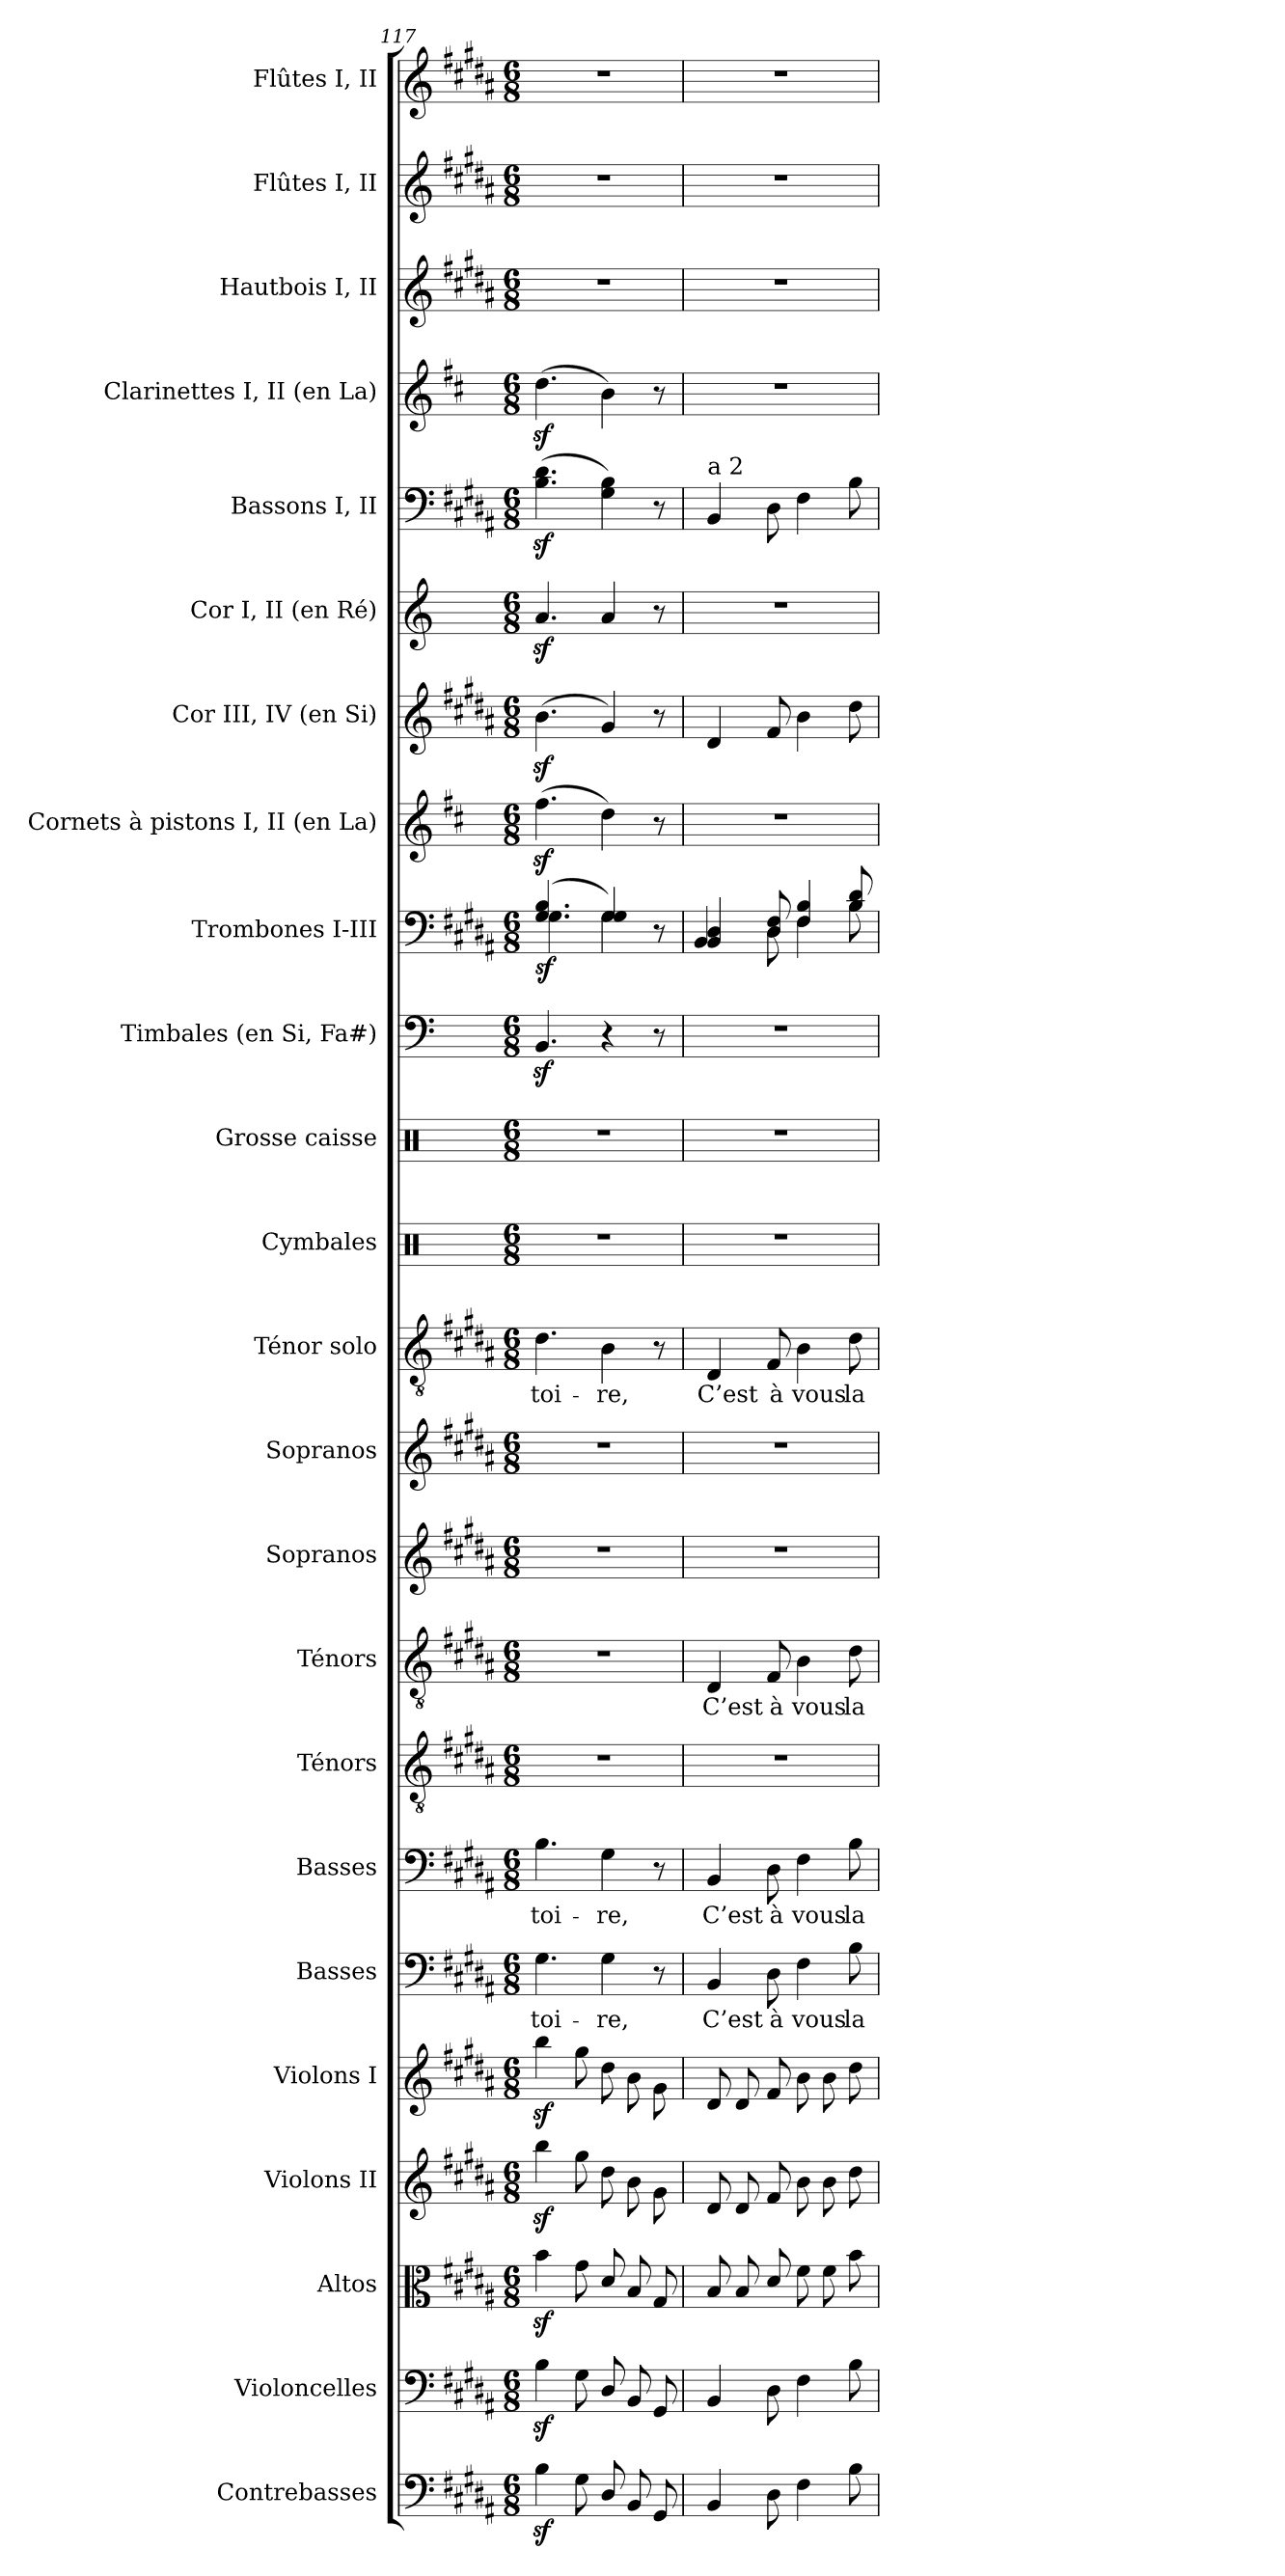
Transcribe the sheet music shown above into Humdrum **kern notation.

**kern	**kern	**kern	**kern	**kern	**kern	**text	**kern	**text	**kern	**kern	**text	**kern	**kern	**kern	**text	**kern	**kern	**kern	**kern	**dynam	**kern	**kern	**kern	**kern	**kern	**kern	**kern	**kern
*part24	*part23	*part22	*part21	*part20	*part19	*part19	*part18	*part18	*part17	*part16	*part16	*part15	*part14	*part13	*part13	*part12	*part11	*part10	*part9	*part9	*part8	*part7	*part6	*part5	*part4	*part3	*part2	*part1
*staff24	*staff23	*staff22	*staff21	*staff20	*staff19	*staff19	*staff18	*staff18	*staff17	*staff16	*staff16	*staff15	*staff14	*staff13	*staff13	*staff12	*staff11	*staff10	*staff9	*staff9	*staff8	*staff7	*staff6	*staff5	*staff4	*staff3	*staff2	*staff1
*I"Contrebasses	*I"Violoncelles	*I"Altos	*I"Violons II	*I"Violons I	*I"Basses	*	*I"Basses	*	*I"Ténors	*I"Ténors	*	*I"Sopranos	*I"Sopranos	*I"Ténor solo	*	*I"Cymbales	*I"Grosse caisse	*I"Timbales (en Si, Fa#)	*I"Trombones I-III	*	*I"Cornets à pistons I, II (en La)	*I"Cor III, IV (en Si)	*I"Cor I, II (en Ré)	*I"Bassons I, II	*I"Clarinettes I, II (en La)	*I"Hautbois I, II	*I"Flûtes I, II	*I"Flûtes I, II
*I'Cb.	*I'Vlles	*I'Altos	*I'Vns II	*I'Vns I	*I'Basses	*	*I'Basses	*	*I'Tén.	*I'Tén.	*	*I'Sopr.	*I'Sopr.	*I'Tén. solo	*	*I'Cym.	*I'G. c.	*I'Timb.	*I'Trb.	*	*I'C.à p. (La)	*I'Cor (Si)	*I'Cor (Ré)	*I'Bns	*I'Cl. (La)	*I'Hb.	*I'Fl.	*I'Fl.
*clefF4	*clefF4	*clefC3	*clefG2	*clefG2	*clefF4	*	*clefF4	*	*clefGv2	*clefGv2	*	*clefG2	*clefG2	*clefGv2	*	*clefX	*clefX	*clefF4	*clefF4	*	*clefG2	*clefG2	*clefG2	*clefF4	*clefG2	*clefG2	*clefG2	*clefG2
*ITrd7c12	*	*	*	*	*	*	*	*	*ITrd7c12	*ITrd7c12	*	*	*	*ITrd7c12	*	*	*	*	*	*	*ITrd2c3	*ITrd8c13	*ITrd6c10	*	*ITrd2c3	*	*	*
*k[f#c#g#d#a#]	*k[f#c#g#d#a#]	*k[f#c#g#d#a#]	*k[f#c#g#d#a#]	*k[f#c#g#d#a#]	*k[f#c#g#d#a#]	*	*k[f#c#g#d#a#]	*	*k[f#c#g#d#a#]	*k[f#c#g#d#a#]	*	*k[f#c#g#d#a#]	*k[f#c#g#d#a#]	*k[f#c#g#d#a#]	*	*k[]	*k[]	*k[]	*k[f#c#g#d#a#]	*	*k[f#c#g#d#a#]	*k[f#c#g#d#a#]	*k[f#c#]	*k[f#c#g#d#a#]	*k[f#c#g#d#a#]	*k[f#c#g#d#a#]	*k[f#c#g#d#a#]	*k[f#c#g#d#a#]
*B:	*B:	*B:	*B:	*B:	*B:	*	*B:	*	*B:	*B:	*	*B:	*B:	*B:	*	*C:	*C:	*C:	*B:	*	*B:	*B:	*D:	*B:	*B:	*B:	*B:	*B:
*M6/8	*M6/8	*M6/8	*M6/8	*M6/8	*M6/8	*	*M6/8	*	*M6/8	*M6/8	*	*M6/8	*M6/8	*M6/8	*	*M6/8	*M6/8	*M6/8	*M6/8	*	*M6/8	*M6/8	*M6/8	*M6/8	*M6/8	*M6/8	*M6/8	*M6/8
=117	=117	=117	=117	=117	=117	=117	=117	=117	=117	=117	=117	=117	=117	=117	=117	=117	=117	=117	=117	=117	=117	=117	=117	=117	=117	=117	=117	=117
!	!	!	!	!	!	!LO:LY:b:color=#000000	!	!	!	!	!	!	!	!	!	!	!	!	!	!	!	!	!	!	!	!	!	!
!	!	!	!	!	!	!	!	!LO:LY:b:color=#000000	!LO:N:vis=1	!LO:N:vis=1	!	!LO:N:vis=1	!LO:N:vis=1	!	!	!	!	!	!	!	!	!	!	!	!	!	!	!
!	!	!	!	!	!	!	!	!	!	!	!	!	!	!	!LO:LY:b:color=#000000	!LO:N:vis=1	!LO:N:vis=1	!	!	!	!	!	!	!	!	!LO:N:vis=1	!LO:N:vis=1	!LO:N:vis=1
*	*	*	*	*	*	*	*	*	*	*	*	*	*	*	*	*	*	*	*^	*	*	*	*	*	*	*	*	*
4BBzi\	4Bzi\	4bzi\	4bbzi\	4bbzi\	4.G#i\	-toi-	4.Bi\	-toi-	2.r	2.r	.	2.r	2.r	4.D#i\	-toi-	2.r	2.r	4.BBzi/	(4.G#i/ 4.Bi	4.G#i\	sf	(4.dd#zi\	(4.Bzi\	4.Bzi/	(4.Bi\z 4.d#iz	(4.bzi\	2.r	2.r	2.r
8GG#i\	8G#i\	8g#i\	8gg#i\	8gg#i\	.	.	.	.	.	.	.	.	.	.	.	.	.	.	.	.	.	.	.	.	.	.	.	.	.
!	!	!	!	!	!	!LO:LY:b:color=#000000	!	!	!	!	!	!	!	!	!	!	!	!	!	!	!	!	!	!	!	!	!	!	!
!	!	!	!	!	!	!	!	!LO:LY:b:color=#000000	!	!	!	!	!	!	!	!	!	!	!	!	!	!	!	!	!	!	!	!	!
!	!	!	!	!	!	!	!	!	!	!	!	!	!	!	!LO:LY:b:color=#000000	!	!	!	!	!	!	!	!	!	!	!	!	!	!
8DD#i/	8D#i/	8d#i/	8dd#i\	8dd#i\	4G#i\	-re,	4G#i\	-re,	.	.	.	.	.	4BBi\	-re,	.	.	4r	4G#i/ 4G#i)	4G#i\	.	4bi\)	4G#i/)	4Bi/	4G#i\ 4Bi)	4g#i\)	.	.	.
8BBBi/	8BBi/	8Bi/	8bi\	8bi\	.	.	.	.	.	.	.	.	.	.	.	.	.	.	.	.	.	.	.	.	.	.	.	.	.
8GGG#i/	8GG#i/	8G#i/	8g#i\	8g#i\	8r	.	8r	.	.	.	.	.	.	8r	.	.	.	8r	8r	8ryy	.	8r	8r	8r	8r	8r	.	.	.
=118	=118	=118	=118	=118	=118	=118	=118	=118	=118	=118	=118	=118	=118	=118	=118	=118	=118	=118	=118	=118	=118	=118	=118	=118	=118	=118	=118	=118	=118
!	!	!	!	!	!	!LO:LY:b:color=#000000	!	!	!	!	!	!	!	!	!	!	!	!	!	!	!	!	!	!	!	!	!	!	!
!	!	!	!	!	!	!	!	!LO:LY:b:color=#000000	!LO:N:vis=1	!	!	!	!	!	!	!	!	!	!	!	!	!	!	!	!	!	!	!	!
!	!	!	!	!	!	!	!	!	!	!	!LO:LY:b:color=#000000	!LO:N:vis=1	!LO:N:vis=1	!	!	!	!	!	!	!	!	!	!	!	!	!	!	!	!
!	!	!	!	!	!	!	!	!	!	!	!	!	!	!	!	!	!	!	!	!	!	!	!	!	!LO:TX:a:t=a 2	!	!	!	!
!	!	!	!	!	!	!	!	!	!	!	!	!	!	!	!LO:LY:b:color=#000000	!LO:N:vis=1	!LO:N:vis=1	!LO:N:vis=1	!	!	!	!LO:N:vis=1	!	!LO:N:vis=1	!	!LO:N:vis=1	!LO:N:vis=1	!LO:N:vis=1	!LO:N:vis=1
4BBBi/	4BBi/	8Bi/	8d#i/	8d#i/	4BBi/	C’est	4BBi/	C’est	2.r	4DD#i/	C’est	2.r	2.r	4DD#i/	C’est	2.r	2.r	2.r	4BBi/ 4D#i	4BBi/	.	2.r	4D#i/	2.r	4BBi/	2.r	2.r	2.r	2.r
.	.	8Bi/	8d#i/	8d#i/	.	.	.	.	.	.	.	.	.	.	.	.	.	.	.	.	.	.	.	.	.	.	.	.	.
!	!	!	!	!	!	!LO:LY:b:color=#000000	!	!	!	!	!	!	!	!	!	!	!	!	!	!	!	!	!	!	!	!	!	!	!
!	!	!	!	!	!	!	!	!LO:LY:b:color=#000000	!	!	!	!	!	!	!	!	!	!	!	!	!	!	!	!	!	!	!	!	!
!	!	!	!	!	!	!	!	!	!	!	!LO:LY:b:color=#000000	!	!	!	!	!	!	!	!	!	!	!	!	!	!	!	!	!	!
!	!	!	!	!	!	!	!	!	!	!	!	!	!	!	!LO:LY:b:color=#000000	!	!	!	!	!	!	!	!	!	!	!	!	!	!
8DD#i\	8D#i\	8d#i/	8f#i/	8f#i/	8D#i\	à	8D#i\	à	.	8FF#i/	à	.	.	8FF#i/	à	.	.	.	8D#i/ 8F#i	8D#i\	.	.	8F#i/	.	8D#i\	.	.	.	.
!	!	!	!	!	!	!LO:LY:b:color=#000000	!	!	!	!	!	!	!	!	!	!	!	!	!	!	!	!	!	!	!	!	!	!	!
!	!	!	!	!	!	!	!	!LO:LY:b:color=#000000	!	!	!	!	!	!	!	!	!	!	!	!	!	!	!	!	!	!	!	!	!
!	!	!	!	!	!	!	!	!	!	!	!LO:LY:b:color=#000000	!	!	!	!	!	!	!	!	!	!	!	!	!	!	!	!	!	!
!	!	!	!	!	!	!	!	!	!	!	!	!	!	!	!LO:LY:b:color=#000000	!	!	!	!	!	!	!	!	!	!	!	!	!	!
4FF#i\	4F#i\	8f#i\	8bi\	8bi\	4F#i\	vous	4F#i\	vous	.	4BBi\	vous	.	.	4BBi\	vous	.	.	.	4F#i/ 4Bi	4F#i\	.	.	4Bi\	.	4F#i\	.	.	.	.
.	.	8f#i\	8bi\	8bi\	.	.	.	.	.	.	.	.	.	.	.	.	.	.	.	.	.	.	.	.	.	.	.	.	.
!	!	!	!	!	!	!LO:LY:b:color=#000000	!	!	!	!	!	!	!	!	!	!	!	!	!	!	!	!	!	!	!	!	!	!	!
!	!	!	!	!	!	!	!	!LO:LY:b:color=#000000	!	!	!	!	!	!	!	!	!	!	!	!	!	!	!	!	!	!	!	!	!
!	!	!	!	!	!	!	!	!	!	!	!LO:LY:b:color=#000000	!	!	!	!	!	!	!	!	!	!	!	!	!	!	!	!	!	!
!	!	!	!	!	!	!	!	!	!	!	!	!	!	!	!LO:LY:b:color=#000000	!	!	!	!	!	!	!	!	!	!	!	!	!	!
8BBi\	8Bi\	8bi\	8dd#i\	8dd#i\	8Bi\	la	8Bi\	la	.	8D#i\	la	.	.	8D#i\	la	.	.	.	8Bi/ 8d#i	8Bi\	.	.	8d#i\	.	8Bi\	.	.	.	.
*	*	*	*	*	*	*	*	*	*	*	*	*	*	*	*	*	*	*	*v	*v	*	*	*	*	*	*	*	*	*
=	=	=	=	=	=	=	=	=	=	=	=	=	=	=	=	=	=	=	=	=	=	=	=	=	=	=	=	=
*-	*-	*-	*-	*-	*-	*-	*-	*-	*-	*-	*-	*-	*-	*-	*-	*-	*-	*-	*-	*-	*-	*-	*-	*-	*-	*-	*-	*-
